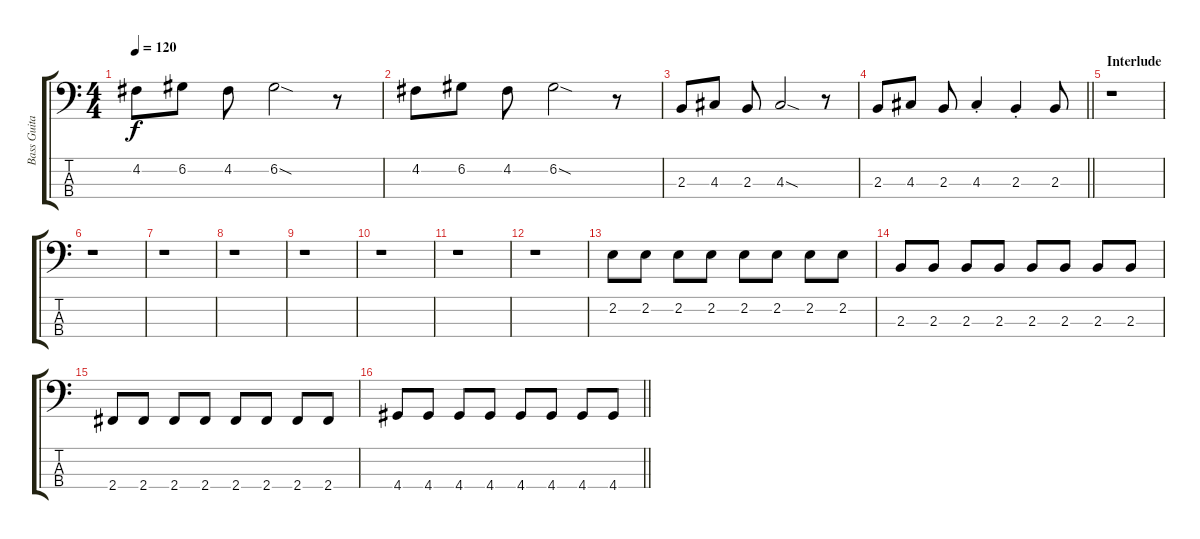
\track ("Bass Guitar" "Bass Guita") {instrument electricbasspick}
\staff {score tabs}
\tuning (G2 D2 A1 E1) {hide}
\ts (4 4)
\tempo 120
\clef f4
\ks c
4.2.8{dy f} 6.2.8 4.2.8 6.2{sod}.2 r.8 |
4.2.8 6.2.8 4.2.8 6.2{sod}.2 r.8 |
2.3.8 4.3.8 2.3.8 4.3{sod}.2 r.8 |
\barLineRight lightlight
2.3.8 4.3.8 2.3.8 4.3{st}.4 2.3{st}.4 2.3.8 |
\section ("" "Interlude")
r.1 |
r.1 |
r.1 |
r.1 |
r.1 |
r.1 |
r.1 |
r.1 |
2.2.8 2.2.8 2.2.8 2.2.8 2.2.8 2.2.8 2.2.8 2.2.8 |
2.3.8 2.3.8 2.3.8 2.3.8 2.3.8 2.3.8 2.3.8 2.3.8 |
2.4.8 2.4.8 2.4.8 2.4.8 2.4.8 2.4.8 2.4.8 2.4.8 |
\barLineRight lightlight
4.4.8 4.4.8 4.4.8 4.4.8 4.4.8 4.4.8 4.4.8 4.4.8
